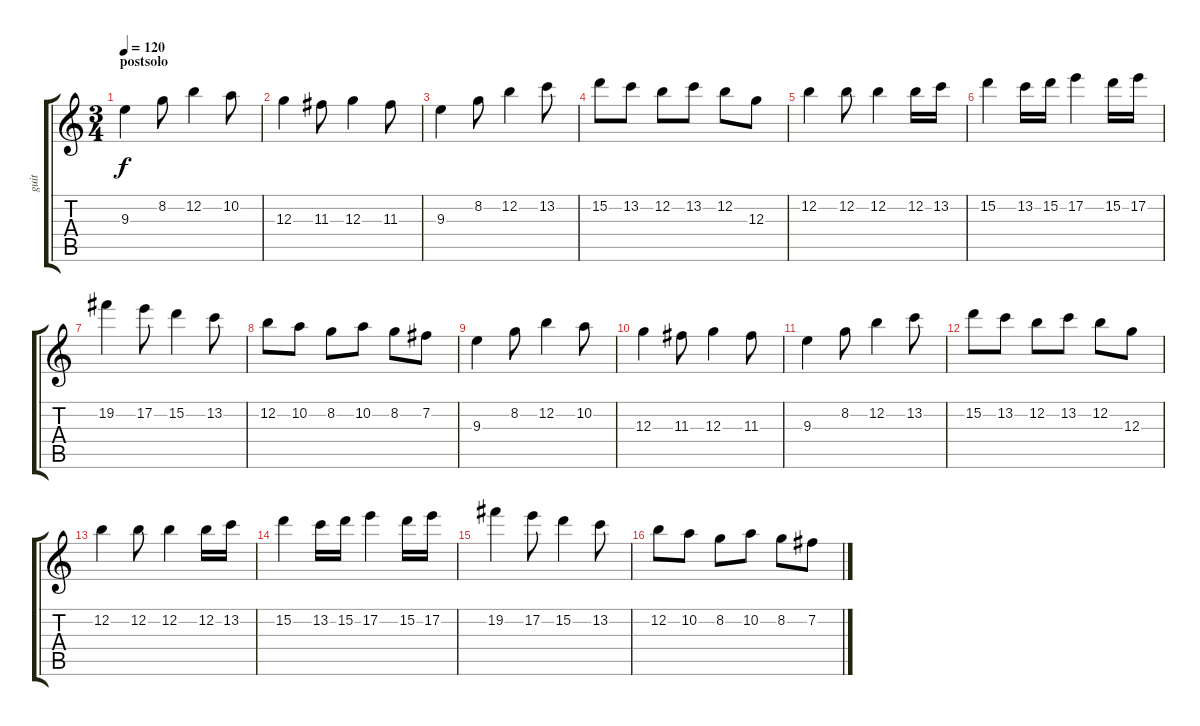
\track ("guit" "guit") {instrument distortionguitar}
\staff {score tabs}
\tuning (E4 B3 G3 D3 A2 E2) {hide}
\ts (3 4)
\section ("" "postsolo")
\tempo 120
\clef g2
\ks c
9.3.4{dy f} 8.2.8 12.2.4 10.2.8 |
12.3.4 11.3.8 12.3.4 11.3.8 |
9.3.4 8.2.8 12.2.4 13.2.8 |
15.2.8 13.2.8 12.2.8 13.2.8 12.2.8 12.3.8 |
12.2.4 12.2.8 12.2.4 12.2.16 13.2.16 |
15.2.4 13.2.16 15.2.16 17.2.4 15.2.16 17.2.16 |
19.2.4 17.2.8 15.2.4 13.2.8 |
12.2.8 10.2.8 8.2.8 10.2.8 8.2.8 7.2.8 |
9.3.4 8.2.8 12.2.4 10.2.8 |
12.3.4 11.3.8 12.3.4 11.3.8 |
9.3.4 8.2.8 12.2.4 13.2.8 |
15.2.8 13.2.8 12.2.8 13.2.8 12.2.8 12.3.8 |
12.2.4 12.2.8 12.2.4 12.2.16 13.2.16 |
15.2.4 13.2.16 15.2.16 17.2.4 15.2.16 17.2.16 |
19.2.4 17.2.8 15.2.4 13.2.8 |
12.2.8 10.2.8 8.2.8 10.2.8 8.2.8 7.2.8
